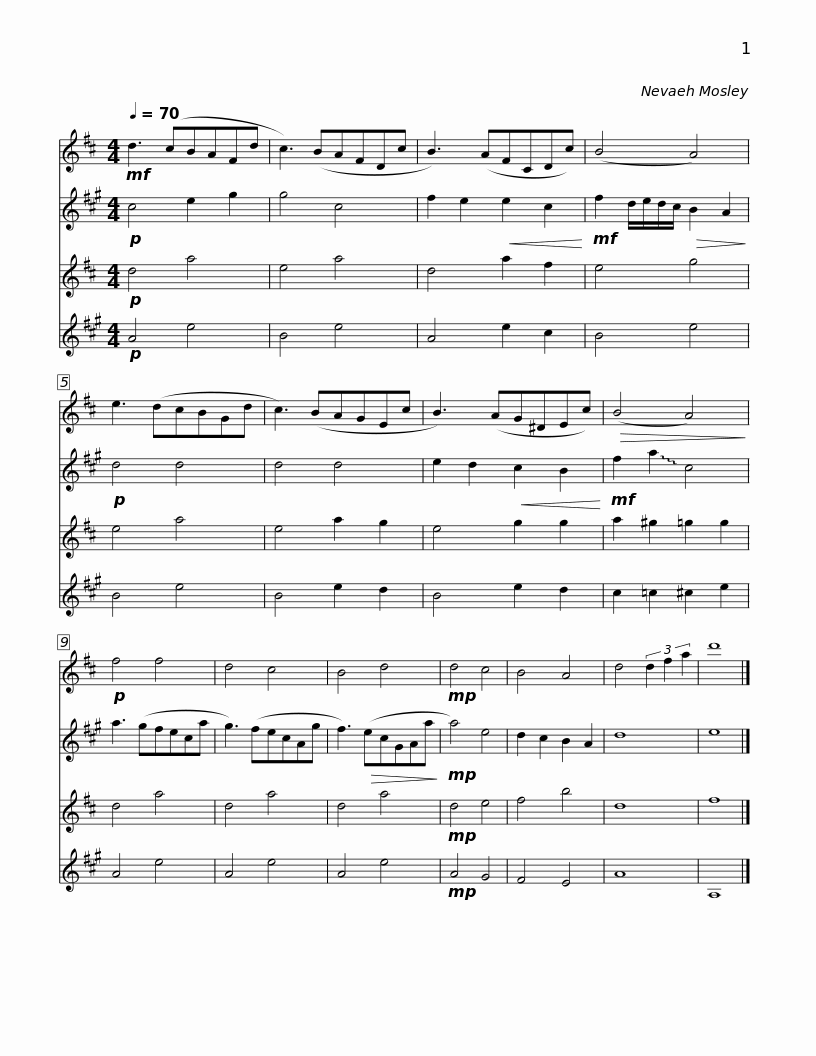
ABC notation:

X:1
%%score 1 2 3 4
L:1/8
Q:1/4=70
M:4/4
I:linebreak $
K:none
V:1 treble transpose=-2
V:2 treble transpose=-9
V:3 treble transpose=-14
V:4 treble transpose=-21
V:1
[K:D]!mf! d3 (cBAFd | c3) (BAFDc | B3) (AFCDc) | (B4 A4) | e3 (dcBGd |$ %5
 c3) (BAGEc | B3) (AG^DEc) |!>(! (B4 A4)!>)! |!p! f4 f4 | d4 c4 | %10
 B4 d4 |!mp! d4 c4 |$ B4 A4 | d4 (3d2 f2 a2 | d'8 |] %15
V:2
[K:A]!p! c4 e2 g2 | g4 c4 | f2 e2!<(! e2 c2!<)! |!mf! f2 d/e/d/c/!>(! B2 A2!>)! |!p! d4 d4 |$ %5
 d4 d4 | e2 d2!<(! c2 B2!<)! |!mf! f2 !~(!a2 !~)!c4 | a3 (gfeca | g3) (fecAg | %10
 f3)!>(! (ecGAa!>)! |!mp! a4) e4 |$ d2 c2 B2 A2 | d8 | e8 |] %15
V:3
[K:D]!p! d4 a4 | e4 a4 | d4 a2 f2 | e4 g4 | e4 a4 |$ %5
 e4 a2 g2 | e4 g2 g2 | a2 ^g2 =g2 g2 | d4 a4 | d4 a4 | %10
 d4 a4 |!mp! d4 e4 |$ f4 b4 | d8 | f8 |] %15
V:4
[K:A]!p! A4 e4 | B4 e4 | A4 e2 c2 | B4 e4 | B4 e4 |$ %5
 B4 e2 d2 | B4 e2 d2 | c2 =c2 ^c2 e2 | A4 e4 | A4 e4 | %10
 A4 e4 |!mp! A4 G4 |$ F4 E4 | A8 | A,8 |] %15
